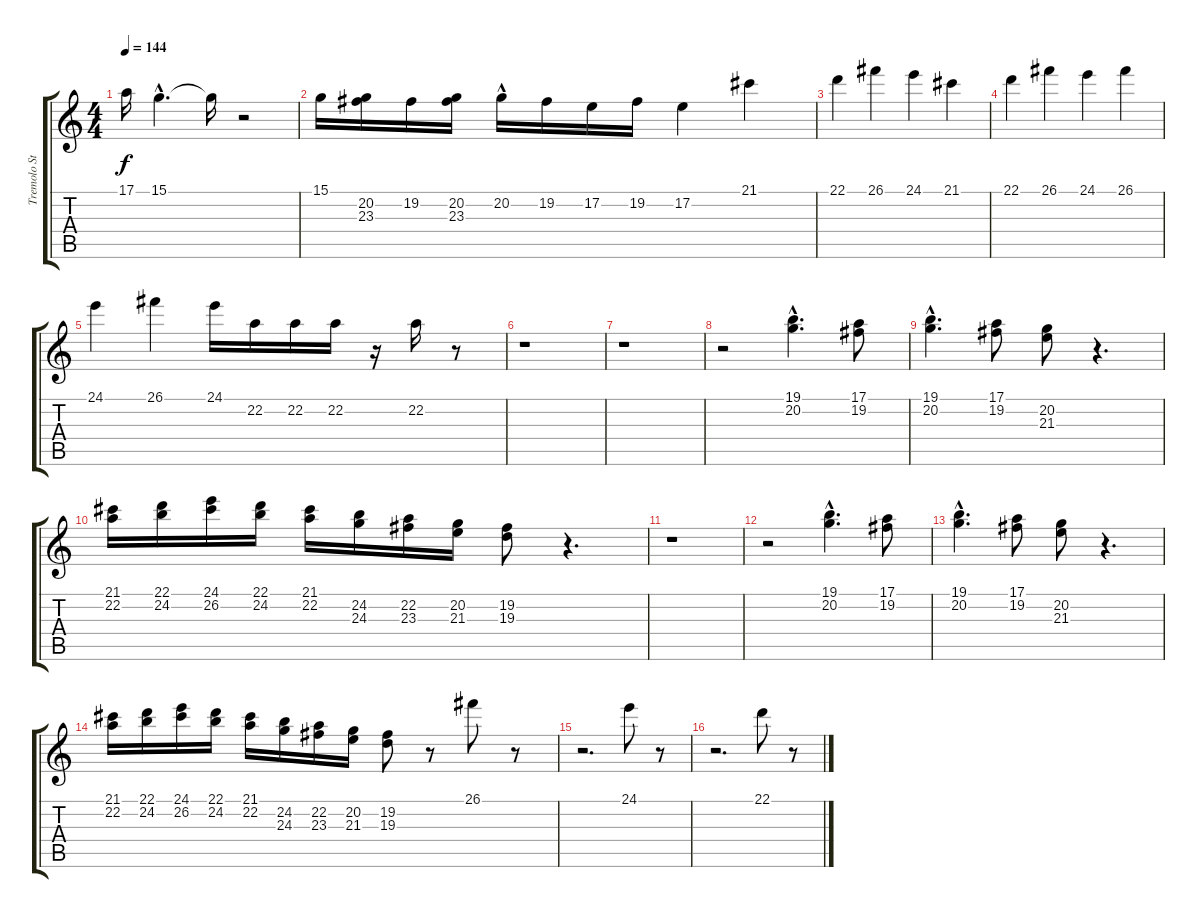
\track ("Tremolo Strings" "Tremolo St") {instrument tremolostrings}
\staff {score tabs}
\tuning (E4 B3 G3 D3 A2 E2) {hide}
\ts (4 4)
\tempo 144
\clef g2
\ks c
17.1.16{dy f} 15.1{hac}.4{d} 15.1{t}.16 r.2 |
15.1.16 (20.2 23.3).16 19.2.16 (20.2 23.3).16 20.2{hac}.16 19.2.16 17.2.16 19.2.16 17.2.4 21.1.4 |
22.1.4 26.1.4 24.1.4 21.1.4 |
22.1.4 26.1.4 24.1.4 26.1.4 |
24.1.4 26.1.4 24.1.16 22.2.16 22.2.16 22.2.16 r.16 22.2.16 r.8 |
r.1 |
r.1 |
r.2 (19.1{hac} 20.2{hac}).4{d} (17.1 19.2).8 |
(19.1{hac} 20.2{hac}).4{d} (17.1 19.2).8 (20.2 21.3).8 r.4{d} |
(21.1 22.2).16 (22.1 24.2).16 (24.1 26.2).16 (22.1 24.2).16 (21.1 22.2).16 (24.2 24.3).16 (22.2 23.3).16 (20.2 21.3).16 (19.2 19.3).8 r.4{d} |
r.1 |
r.2 (19.1{hac} 20.2{hac}).4{d} (17.1 19.2).8 |
(19.1{hac} 20.2{hac}).4{d} (17.1 19.2).8 (20.2 21.3).8 r.4{d} |
(21.1 22.2).16 (22.1 24.2).16 (24.1 26.2).16 (22.1 24.2).16 (21.1 22.2).16 (24.2 24.3).16 (22.2 23.3).16 (20.2 21.3).16 (19.2 19.3).8 r.8 26.1.8 r.8 |
r.2{d} 24.1.8 r.8 |
r.2{d} 22.1.8 r.8
